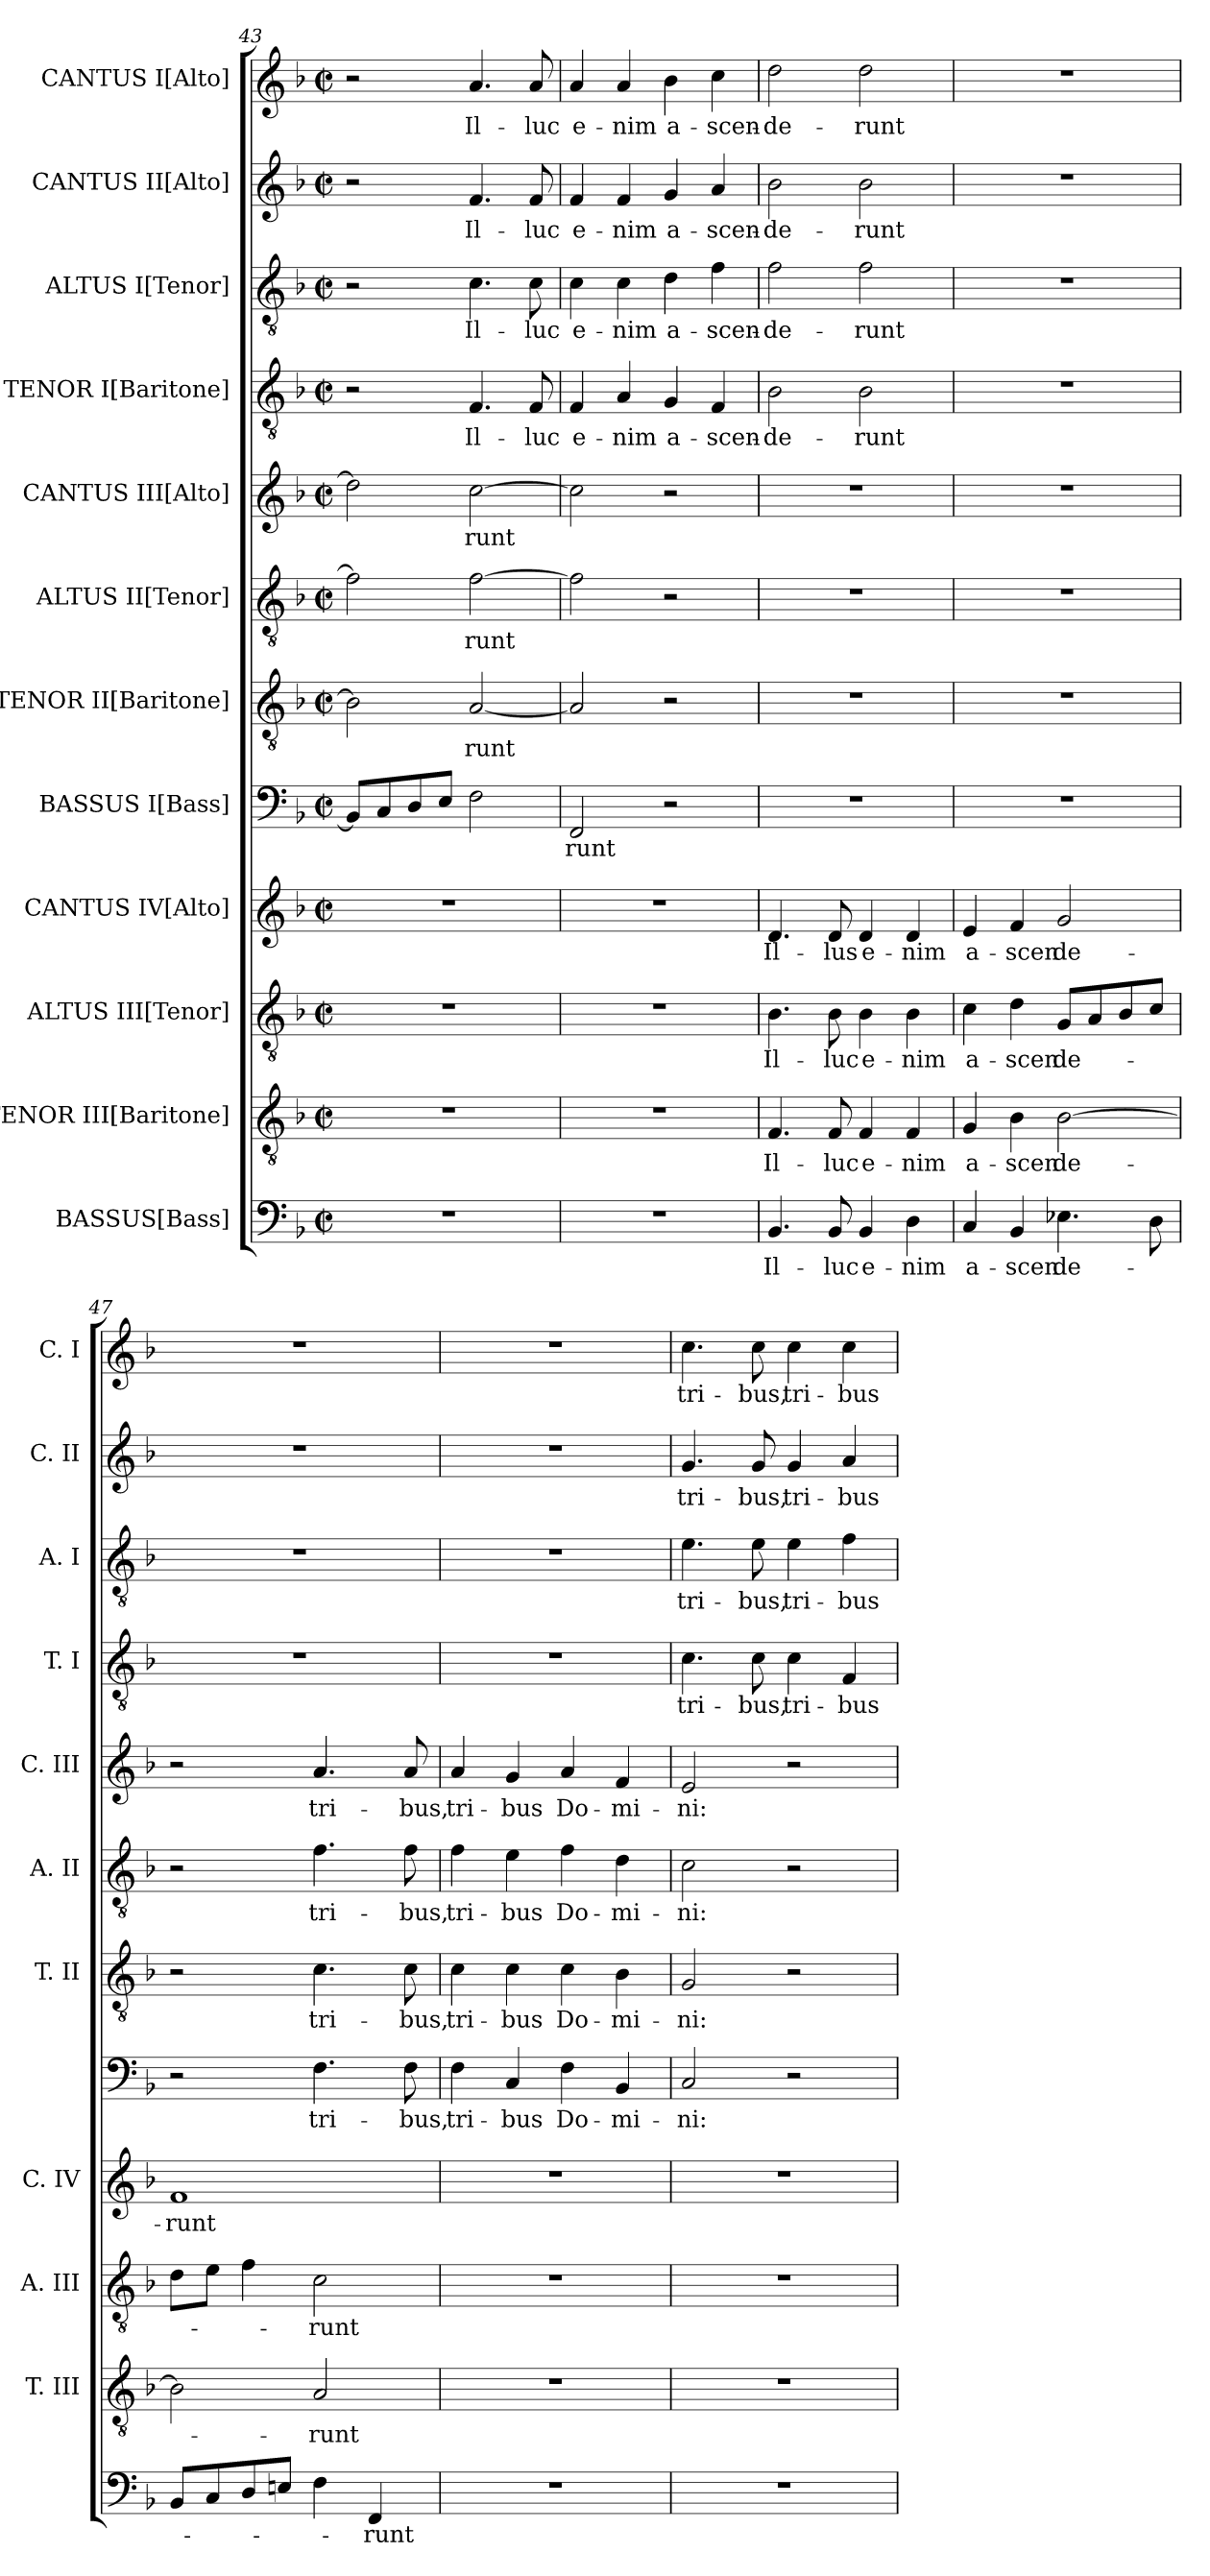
**kern	**text	**kern	**text	**kern	**text	**kern	**text	**kern	**text	**kern	**text	**kern	**text	**kern	**text	**kern	**text	**kern	**text	**kern	**text	**kern	**text
*part12	*part12	*part11	*part11	*part10	*part10	*part9	*part9	*part8	*part8	*part7	*part7	*part6	*part6	*part5	*part5	*part4	*part4	*part3	*part3	*part2	*part2	*part1	*part1
*staff12	*staff12	*staff11	*staff11	*staff10	*staff10	*staff9	*staff9	*staff8	*staff8	*staff7	*staff7	*staff6	*staff6	*staff5	*staff5	*staff4	*staff4	*staff3	*staff3	*staff2	*staff2	*staff1	*staff1
*I"BASSUS[Bass]	*	*I"TENOR III[Baritone]	*	*I"ALTUS III[Tenor]	*	*I"CANTUS IV[Alto]	*	*I"BASSUS I[Bass]	*	*I"TENOR II[Baritone]	*	*I"ALTUS II[Tenor]	*	*I"CANTUS III[Alto]	*	*I"TENOR I[Baritone]	*	*I"ALTUS I[Tenor]	*	*I"CANTUS II[Alto]	*	*I"CANTUS I[Alto]	*
*	*	*I'T. III	*	*I'A. III	*	*I'C. IV	*	*	*	*I'T. II	*	*I'A. II	*	*I'C. III	*	*I'T. I	*	*I'A. I	*	*I'C. II	*	*I'C. I	*
*clefF4	*	*clefGv2	*	*clefGv2	*	*clefG2	*	*clefF4	*	*clefGv2	*	*clefGv2	*	*clefG2	*	*clefGv2	*	*clefGv2	*	*clefG2	*	*clefG2	*
*	*	*ITrd7c12	*	*ITrd7c12	*	*	*	*	*	*ITrd7c12	*	*ITrd7c12	*	*	*	*ITrd7c12	*	*ITrd7c12	*	*	*	*	*
*k[b-]	*	*k[b-]	*	*k[b-]	*	*k[b-]	*	*k[b-]	*	*k[b-]	*	*k[b-]	*	*k[b-]	*	*k[b-]	*	*k[b-]	*	*k[b-]	*	*k[b-]	*
*F:	*	*F:	*	*F:	*	*F:	*	*F:	*	*F:	*	*F:	*	*F:	*	*F:	*	*F:	*	*F:	*	*F:	*
*M2/2	*	*M2/2	*	*M2/2	*	*M2/2	*	*M2/2	*	*M2/2	*	*M2/2	*	*M2/2	*	*M2/2	*	*M2/2	*	*M2/2	*	*M2/2	*
*met(c|)	*	*met(c|)	*	*met(c|)	*	*met(c|)	*	*met(c|)	*	*met(c|)	*	*met(c|)	*	*met(c|)	*	*met(c|)	*	*met(c|)	*	*met(c|)	*	*met(c|)	*
=43	=43	=43	=43	=43	=43	=43	=43	=43	=43	=43	=43	=43	=43	=43	=43	=43	=43	=43	=43	=43	=43	=43	=43
1r	.	1r	.	1r	.	1r	.	8BB-/L]	.	2BB-\]	.	2F\]	.	2dd\]	.	2r	.	2r	.	2r	.	2r	.
.	.	.	.	.	.	.	.	8C/	.	.	.	.	.	.	.	.	.	.	.	.	.	.	.
.	.	.	.	.	.	.	.	8D/	.	.	.	.	.	.	.	.	.	.	.	.	.	.	.
.	.	.	.	.	.	.	.	8E/J	.	.	.	.	.	.	.	.	.	.	.	.	.	.	.
!	!	!	!	!	!	!	!	!	!	!	!LO:LY:b	!	!LO:LY:b	!	!LO:LY:b	!	!LO:LY:b	!	!LO:LY:b	!	!LO:LY:b	!	!LO:LY:b
.	.	.	.	.	.	.	.	2F\	.	[<2AA/	-runt	[>2F\	-runt	[>2cc\	-runt	4.FF/	Il-	4.C\	Il-	4.f/	Il-	4.a/	Il-
!	!	!	!	!	!	!	!	!	!	!	!	!	!	!	!	!	!LO:LY:b	!	!LO:LY:b	!	!LO:LY:b	!	!LO:LY:b
.	.	.	.	.	.	.	.	.	.	.	.	.	.	.	.	8FF/	-luc	8C\	-luc	8f/	-luc	8a/	-luc
=44	=44	=44	=44	=44	=44	=44	=44	=44	=44	=44	=44	=44	=44	=44	=44	=44	=44	=44	=44	=44	=44	=44	=44
!	!	!	!	!	!	!	!	!	!LO:LY:b	!	!	!	!	!	!	!	!LO:LY:b	!	!LO:LY:b	!	!LO:LY:b	!	!LO:LY:b
1r	.	1r	.	1r	.	1r	.	2FF/	-runt	2AA/]	.	2F\]	.	2cc\]	.	4FF/	e-	4C\	e-	4f/	e-	4a/	e-
!	!	!	!	!	!	!	!	!	!	!	!	!	!	!	!	!	!LO:LY:b	!	!LO:LY:b	!	!LO:LY:b	!	!LO:LY:b
.	.	.	.	.	.	.	.	.	.	.	.	.	.	.	.	4AA/	-nim	4C\	-nim	4f/	-nim	4a/	-nim
!	!	!	!	!	!	!	!	!	!	!	!	!	!	!	!	!	!LO:LY:b	!	!LO:LY:b	!	!LO:LY:b	!	!LO:LY:b
.	.	.	.	.	.	.	.	2r	.	2r	.	2r	.	2r	.	4GG/	a-	4D\	a-	4g/	a-	4b-\	a-
!	!	!	!	!	!	!	!	!	!	!	!	!	!	!	!	!	!LO:LY:b	!	!LO:LY:b	!	!LO:LY:b	!	!LO:LY:b
.	.	.	.	.	.	.	.	.	.	.	.	.	.	.	.	4FF/	-scen-	4F\	-scen-	4a/	-scen-	4cc\	-scen-
=45	=45	=45	=45	=45	=45	=45	=45	=45	=45	=45	=45	=45	=45	=45	=45	=45	=45	=45	=45	=45	=45	=45	=45
!	!LO:LY:b	!	!LO:LY:b	!	!LO:LY:b	!	!LO:LY:b	!	!	!	!	!	!	!	!	!	!LO:LY:b	!	!LO:LY:b	!	!LO:LY:b	!	!LO:LY:b
4.BB-/	Il-	4.FF/	Il-	4.BB-\	Il-	4.d/	Il-	1r	.	1r	.	1r	.	1r	.	2BB-\	-de-	2F\	-de-	2b-\	-de-	2dd\	-de-
!	!LO:LY:b	!	!LO:LY:b	!	!LO:LY:b	!	!LO:LY:b	!	!	!	!	!	!	!	!	!	!	!	!	!	!	!	!
8BB-/	-luc	8FF/	-luc	8BB-\	-luc	8d/	-lus	.	.	.	.	.	.	.	.	.	.	.	.	.	.	.	.
!	!LO:LY:b	!	!LO:LY:b	!	!LO:LY:b	!	!LO:LY:b	!	!	!	!	!	!	!	!	!	!LO:LY:b	!	!LO:LY:b	!	!LO:LY:b	!	!LO:LY:b
4BB-/	e-	4FF/	e-	4BB-\	e-	4d/	e-	.	.	.	.	.	.	.	.	2BB-\	-runt	2F\	-runt	2b-\	-runt	2dd\	-runt
!	!LO:LY:b	!	!LO:LY:b	!	!LO:LY:b	!	!LO:LY:b	!	!	!	!	!	!	!	!	!	!	!	!	!	!	!	!
4D\	-nim	4FF/	-nim	4BB-\	-nim	4d/	-nim	.	.	.	.	.	.	.	.	.	.	.	.	.	.	.	.
=46	=46	=46	=46	=46	=46	=46	=46	=46	=46	=46	=46	=46	=46	=46	=46	=46	=46	=46	=46	=46	=46	=46	=46
!	!LO:LY:b	!	!LO:LY:b	!	!LO:LY:b	!	!LO:LY:b	!	!	!	!	!	!	!	!	!	!	!	!	!	!	!	!
4C/	a-	4GG/	a-	4C\	a-	4e/	a-	1r	.	1r	.	1r	.	1r	.	1r	.	1r	.	1r	.	1r	.
!	!LO:LY:b	!	!LO:LY:b	!	!LO:LY:b	!	!LO:LY:b	!	!	!	!	!	!	!	!	!	!	!	!	!	!	!	!
4BB-/	-scen-	4BB-\	-scen-	4D\	-scen-	4f/	-scen-	.	.	.	.	.	.	.	.	.	.	.	.	.	.	.	.
!	!LO:LY:b	!	!LO:LY:b	!	!LO:LY:b	!	!LO:LY:b	!	!	!	!	!	!	!	!	!	!	!	!	!	!	!	!
4.E-X\	-de-	[>2BB-\	-de-	8GG/L	-de-	2g/	-de-	.	.	.	.	.	.	.	.	.	.	.	.	.	.	.	.
.	.	.	.	8AA/	.	.	.	.	.	.	.	.	.	.	.	.	.	.	.	.	.	.	.
.	.	.	.	8BB-/	.	.	.	.	.	.	.	.	.	.	.	.	.	.	.	.	.	.	.
8D\	.	.	.	8C/J	.	.	.	.	.	.	.	.	.	.	.	.	.	.	.	.	.	.	.
=47	=47	=47	=47	=47	=47	=47	=47	=47	=47	=47	=47	=47	=47	=47	=47	=47	=47	=47	=47	=47	=47	=47	=47
!	!	!	!	!	!	!	!LO:LY:b	!	!	!	!	!	!	!	!	!	!	!	!	!	!	!	!
8BB-/L	.	2BB-\]	.	8D\L	.	1f	-runt	2r	.	2r	.	2r	.	2r	.	1r	.	1r	.	1r	.	1r	.
8C/	.	.	.	8E\J	.	.	.	.	.	.	.	.	.	.	.	.	.	.	.	.	.	.	.
8D/	.	.	.	4F\	.	.	.	.	.	.	.	.	.	.	.	.	.	.	.	.	.	.	.
8En/J	.	.	.	.	.	.	.	.	.	.	.	.	.	.	.	.	.	.	.	.	.	.	.
!	!	!	!LO:LY:b	!	!LO:LY:b	!	!	!	!LO:LY:b	!	!LO:LY:b	!	!LO:LY:b	!	!LO:LY:b	!	!	!	!	!	!	!	!
4F\	.	2AA/	-runt	2C\	-runt	.	.	4.F\	tri-	4.C\	tri-	4.F\	tri-	4.a/	tri-	.	.	.	.	.	.	.	.
!	!LO:LY:b	!	!	!	!	!	!	!	!	!	!	!	!	!	!	!	!	!	!	!	!	!	!
4FF/	-runt	.	.	.	.	.	.	.	.	.	.	.	.	.	.	.	.	.	.	.	.	.	.
!	!	!	!	!	!	!	!	!	!LO:LY:b	!	!LO:LY:b	!	!LO:LY:b	!	!LO:LY:b	!	!	!	!	!	!	!	!
.	.	.	.	.	.	.	.	8F\	-bus,	8C\	-bus,	8F\	-bus,	8a/	-bus,	.	.	.	.	.	.	.	.
=48	=48	=48	=48	=48	=48	=48	=48	=48	=48	=48	=48	=48	=48	=48	=48	=48	=48	=48	=48	=48	=48	=48	=48
!	!	!	!	!	!	!	!	!	!LO:LY:b	!	!LO:LY:b	!	!LO:LY:b	!	!LO:LY:b	!	!	!	!	!	!	!	!
1r	.	1r	.	1r	.	1r	.	4F\	tri-	4C\	tri-	4F\	tri-	4a/	tri-	1r	.	1r	.	1r	.	1r	.
!	!	!	!	!	!	!	!	!	!LO:LY:b	!	!LO:LY:b	!	!LO:LY:b	!	!LO:LY:b	!	!	!	!	!	!	!	!
.	.	.	.	.	.	.	.	4C/	-bus	4C\	-bus	4E\	-bus	4g/	-bus	.	.	.	.	.	.	.	.
!	!	!	!	!	!	!	!	!	!LO:LY:b	!	!LO:LY:b	!	!LO:LY:b	!	!LO:LY:b	!	!	!	!	!	!	!	!
.	.	.	.	.	.	.	.	4F\	Do-	4C\	Do-	4F\	Do-	4a/	Do-	.	.	.	.	.	.	.	.
!	!	!	!	!	!	!	!	!	!LO:LY:b	!	!LO:LY:b	!	!LO:LY:b	!	!LO:LY:b	!	!	!	!	!	!	!	!
.	.	.	.	.	.	.	.	4BB-/	-mi-	4BB-\	-mi-	4D\	-mi-	4f/	-mi-	.	.	.	.	.	.	.	.
=49	=49	=49	=49	=49	=49	=49	=49	=49	=49	=49	=49	=49	=49	=49	=49	=49	=49	=49	=49	=49	=49	=49	=49
!	!	!	!	!	!	!	!	!	!LO:LY:b	!	!LO:LY:b	!	!LO:LY:b	!	!LO:LY:b	!	!LO:LY:b	!	!LO:LY:b	!	!LO:LY:b	!	!LO:LY:b
1r	.	1r	.	1r	.	1r	.	2C/	-ni:	2GG/	-ni:	2C\	-ni:	2e/	-ni:	4.C\	tri-	4.E\	tri-	4.g/	tri-	4.cc\	tri-
!	!	!	!	!	!	!	!	!	!	!	!	!	!	!	!	!	!LO:LY:b	!	!LO:LY:b	!	!LO:LY:b	!	!LO:LY:b
.	.	.	.	.	.	.	.	.	.	.	.	.	.	.	.	8C\	-bus,	8E\	-bus,	8g/	-bus,	8cc\	-bus,
!	!	!	!	!	!	!	!	!	!	!	!	!	!	!	!	!	!LO:LY:b	!	!LO:LY:b	!	!LO:LY:b	!	!LO:LY:b
.	.	.	.	.	.	.	.	2r	.	2r	.	2r	.	2r	.	4C\	tri-	4E\	tri-	4g/	tri-	4cc\	tri-
!	!	!	!	!	!	!	!	!	!	!	!	!	!	!	!	!	!LO:LY:b	!	!LO:LY:b	!	!LO:LY:b	!	!LO:LY:b
.	.	.	.	.	.	.	.	.	.	.	.	.	.	.	.	4FF/	-bus	4F\	-bus	4a/	-bus	4cc\	-bus
=	=	=	=	=	=	=	=	=	=	=	=	=	=	=	=	=	=	=	=	=	=	=	=
*-	*-	*-	*-	*-	*-	*-	*-	*-	*-	*-	*-	*-	*-	*-	*-	*-	*-	*-	*-	*-	*-	*-	*-
